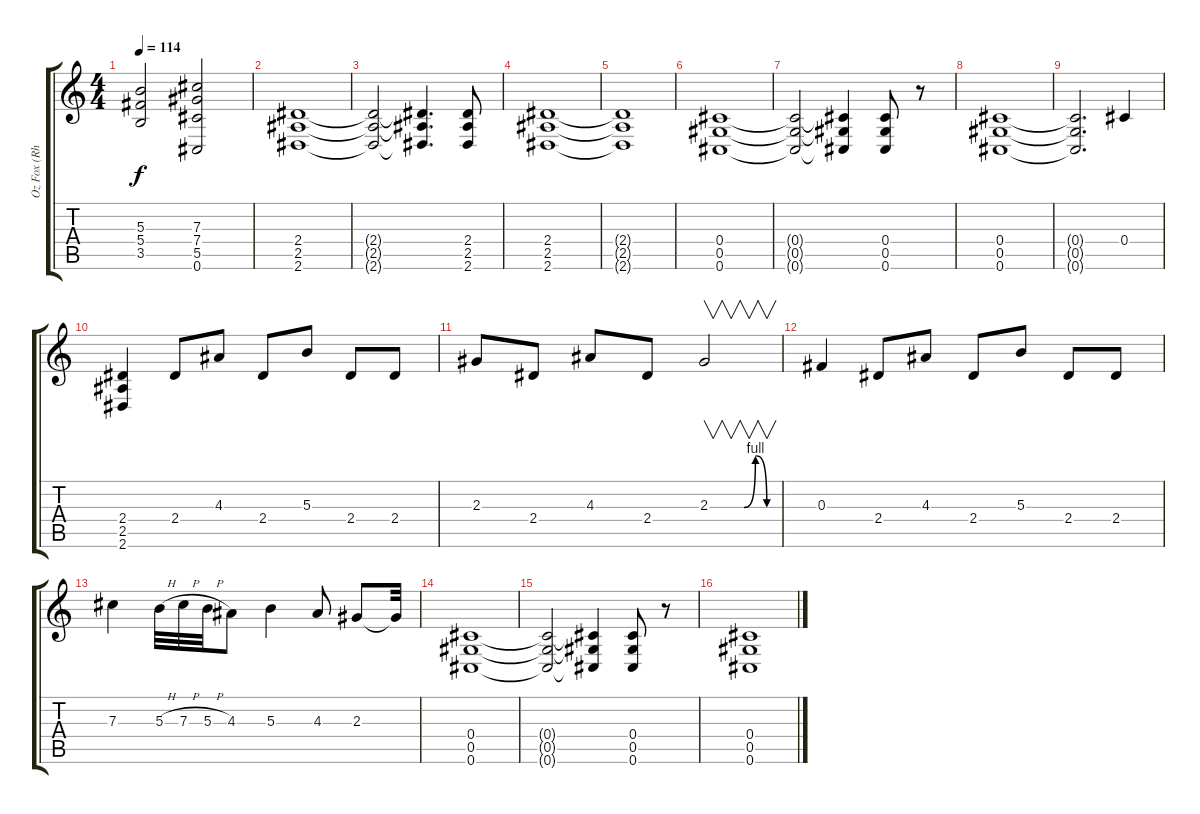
\track ("Oz Fox (Rhythm)" "Oz Fox (Rh") {instrument overdrivenguitar}
\staff {score tabs}
\tuning (Eb4 Bb3 Gb3 Db3 Ab2 Db2) {hide}
\ts (4 4)
\tempo 114
\clef g2
\ks c
(5.3 5.4 3.5).2{dy f} (7.3 7.4 5.5 0.6).2 |
(2.4 2.5 2.6).1 |
(2.4{t} 2.5{t} 2.6{t}).2 (2.4{t} 2.5{t} 2.6{t}).4{d} (2.4 2.5 2.6).8 |
(2.4 2.5 2.6).1 |
(2.4{t} 2.5{t} 2.6{t}).1 |
(0.4 0.5 0.6).1 |
(0.4{t} 0.5{t} 0.6{t}).2 (0.4{t} 0.5{t} 0.6{t}).4 (0.4 0.5 0.6).8 r.8 |
(0.4 0.5 0.6).1 |
(0.4{t} 0.5{t} 0.6{t}).2{d} 0.4.4 |
(2.4 2.5 2.6).4 2.4.8 4.3.8 2.4.8 5.3.8 2.4.8 2.4.8 |
2.3.8 2.4.8 4.3.8 2.4.8 2.3{be (custom 0 0 15 0 30 0 40 4 50 0 60 0)}.2{v} |
0.3.4 2.4.8 4.3.8 2.4.8 5.3.8 2.4.8 2.4.8 |
7.3.4 5.3{h}.32 7.3{h}.32 5.3{h}.32 4.3.8 5.3.4 4.3.8 2.3.8 2.3{t}.32 |
(0.4 0.5 0.6).1 |
(0.4{t} 0.5{t} 0.6{t}).2 (0.4{t} 0.5{t} 0.6{t}).4 (0.4 0.5 0.6).8 r.8 |
(0.4 0.5 0.6).1
